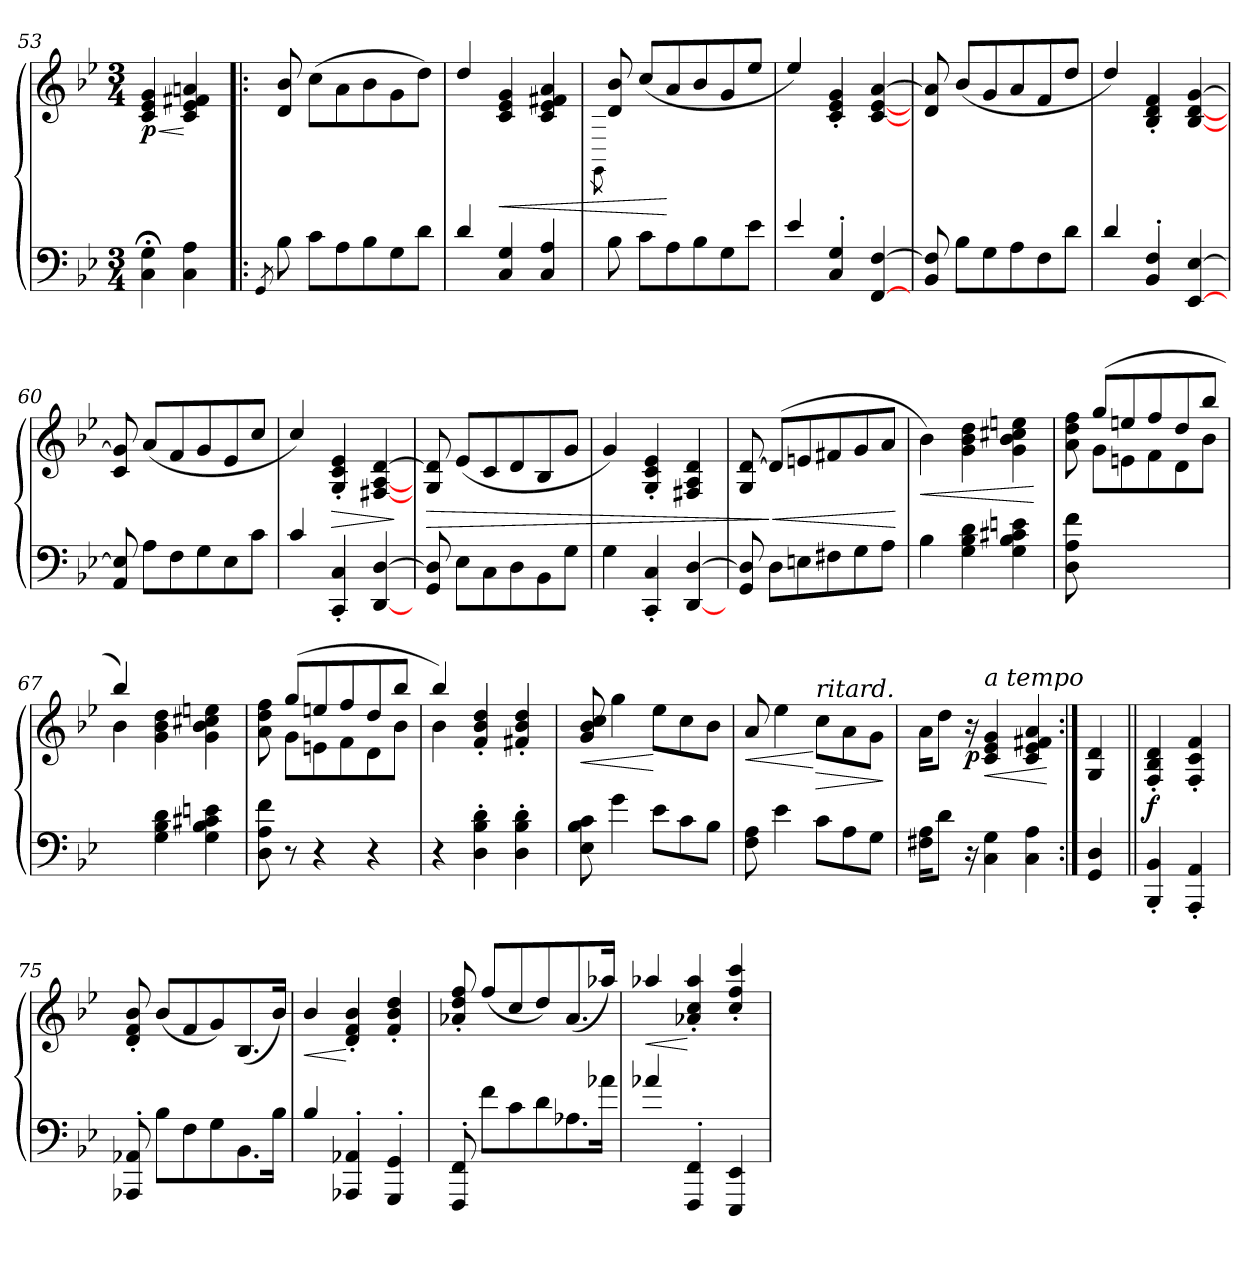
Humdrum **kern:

**kern	**kern	**dynam
*part1	*part1	*part1
*staff2	*staff1	*staff1/2
*clefF4	*clefG2	*
*k[b-e-]	*k[b-e-]	*
*B-:	*B-:	*
*M3/4	*M3/4	*
=53	=53	=53
*^	*	*
!	!	!LO:TX:a:t=a tempo	!
!	!	!	!LO:HP:b
*	*	*^	*
!	!	!	!	!LO:DY:n=1:b
4C\; 4G\;	2ryy	4c/ 4e-/ 4g/	2ryy	< p
4C\ 4A\	.	4c/ 4e-/ 4f#X/ 4ani/	.	[
!!LO:LB:g=z	!!
=54!|:	=54!|:	=54!|:	=54!|:	=54!|:
8qGG/	.	.	.	.
8B-\	2ryy	8d/ 8b-/	2ryy	.
8c\L	.	(>8cc\L	.	.
8A\	.	8a\	.	.
8B-\	.	8b-\	.	.
8G\	4ryy	8g\	4ryy	.
8d\J	.	8dd\J)	.	.
*	*	*v	*v	*
!!LO:LB:g=z
=55	=55	=55	=55
4d/	2.ryy	4dd/	.
!	!	!	!LO:HP:b
4C/ 4G/	.	4c/ 4e-/ 4g/	<
4C/ 4A/	.	4c/ 4e-/ 4f#X/ 4a/	.
=56	=56	=56	=56
*	*	*^	*
.	.	.	8qGG\	.
8B-\	2.ryy	8d/ 8b-/	2.ryy	.
8c\L	.	(>8cc/L	.	.
8A\	.	8a/	.	[
8B-\	.	8b-/	.	.
8G\	.	8g/	.	.
8e-\J	.	8ee-/J	.	.
*	*	*v	*v	*
=57	=57	=57	=57
4e-/	2.ryy	4ee-/)	.
4C/'> 4G/'>	.	4c/'< 4e-/'< 4g/'<	.
[4FF/ [4F/	.	[4c/ [4e-/ [4a/	.
=58	=58	=58	=58
8BB-/ 8F/]	2.ryy	8d/ 8a/]	.
8B-\L	.	(>8b-/L	.
8G\	.	8g/	.
8A\	.	8a/	.
8F\	.	8f/	.
8d\J	.	8dd/J	.
=59	=59	=59	=59
4d/	2.ryy	4dd/)	.
4BB-/'> 4F/'>	.	4B-/'< 4d/'< 4f/'<	.
[4EE-/ [4E-/	.	[4B-/ [4d/ [4g/	.
=60	=60	=60	=60
8AA/ 8E-/]	2.ryy	8c/ 8g/]	.
8A\L	.	(>8a/L	.
8F\	.	8f/	.
8G\	.	8g/	.
8E-\	.	8e-/	.
8c\J	.	8cc/J	.
=61	=61	=61	=61
4c/	2.ryy	4cc/)	.
!	!	!	!LO:HP:b
4CC/'< 4C/'<	.	4G/'< 4c/'< 4e-/'<	>
[4DD/ [4D/	.	[4F#X/ [4A/ [4d/	.
*v	*v	*	*
.	.	]
!!LO:PB:g=z
=62	=62	=62
!	!	!LO:HP:b
*	*^	*
8GG/ 8D/]	8G/ 8d/]	2ryy	>
8E-\L	(<8e-/L	.	.
8C\	8c/	.	.
8D\	8d/	.	.
8BB-\	8B-/	4ryy	.
8G\J	8g/J	.	.
=63	=63	=63	=63
4G\	4g/)	2ryy	.
4CC/'< 4C/'<	4G/'< 4c/'< 4e-/'<	.	.
[4DD/ [4D/	4F#/ 4A/ 4d/	4ryy	.
=64	=64	=64	=64
8GG/ 8D/]	8G/ [8d/	2ryy	.
!	!	!	!LO:HP:n=1:b
8D\L	(>8d/L]	.	] <
8En\	8en/	.	.
8F#X\	8f#X/	.	.
8G\	8g/	4ryy	.
8A\J	8a/J	.	.
*	*v	*v	*
.	.	[
=65	=65	=65
!	!	!LO:HP:b
*	*^	*
4B-\	4b-\)	2ryy	<
4G\ 4B-\ 4d\	4g\ 4b-\ 4dd\	.	.
4G\ 4B-\ 4c#X\ 4en\	4g\ 4b-\ 4cc#X\ 4een\	4ryy	.
*	*v	*v	*
.	.	[
=66	=66	=66
*	*^	*
8D\ 8A\ 8f\	8a\ 8dd\ 8ff\	8ryy	.
8ryy	(>8gg/L	8g\L	.
4ryy	8een/	8en\	.
.	8ff/	8f\	.
4ryy	8dd/	8d\	.
.	8bb-/J	8b-\J	.
=67	=67	=67	=67
4ryy	4bb-/)	4b-\	.
4G\ 4B-\ 4d\	4g\ 4b-\ 4dd\	4ryy	.
4G\ 4B-\ 4c#X\ 4en\	4g\ 4b-\ 4cc#X\ 4een\	4ryy	.
!!LO:LB:g=z	!!
=68	=68	=68	=68
8D\ 8A\ 8f\	8a\ 8dd\ 8ff\	8ryy	.
8r	(>8gg/L	8g\L	.
4r	8een/	8en\	.
.	8ff/	8f\	.
4r	8dd/	8d\	.
.	8bb-/J	8b-\J	.
=69	=69	=69	=69
4r	4bb-/)	4b-\	.
(>4D\'> 4B-\'> 4d\'>	4f/'> 4b-/'> 4dd/'>	4ryy	.
4D\'> 4B-\'> 4d\'>	4f#X/'> 4b-/'> 4dd/'>	4ryy	.
=70	=70	=70	=70
!	!	!	!LO:HP:b
8E-\ 8B-\ 8c\	8g/ 8b-/ 8cc/)	2ryy	<
4g\	4gg\	.	.
(>8e-\L	8ee-\L	.	[
8c\	8cc\	4ryy	.
8B-\J	8b-\J	.	.
=71	=71	=71	=71
!	!	!	!LO:HP:b
8F\ 8A\	8a/)	2ryy	<
4e-\	4ee-\	.	.
!	!LO:TX:a:i:t=ritard.	!	!
!	!	!	!LO:HP:n=1:b
(>8c\L	8cc\L	.	[ >
8A\	8a\	4ryy	.
8G\J	8g\J	.	.
*	*v	*v	*
.	.	]
=72	=72	=72
*	*^	*
16F#X\ 16A\KL	16a\KL	2ryy	.
8d\J	8dd\J)	.	.
!	!	!	!LO:DY:b
16r	16r	.	p
!	!LO:TX:a:i:t=a tempo	!	!
!	!	!	!LO:HP:b
4C\ 4G\	4c/ 4e-/ 4g/	.	<
4C\ 4A\	4c/ 4e-/ 4f#X/ 4a/	4ryy	.
*	*v	*v	*
.	.	[
=73:|!	=73:|!	=73:|!
*	*^	*
4GG/ 4D/	4G/ 4d/	4ryy	.
=74||	=74||	=74||	=74||
!	!	!	!LO:DY:b
4BBB-/'< 4BB-/'<	4F/'< 4B-/'< 4d/'<	2ryy	f
4AAA/'< 4AA/'<	4F/'< 4c/'< 4f/'<	.	.
*	*v	*v	*
!!LO:LB:g=z
=75	=75	=75
*^	*	*
8AAA-X/'< 8AA-X/'<	2.ryy	8d/'< 8f/'< 8b-/'<	.
8B-\L	.	(<8b-/L	.
8F\	.	8f/	.
8G\	.	8g/)	.
8.BB-\	.	(<8.B-/	.
16B-\Jk	.	16b-/Jk)	.
=76	=76	=76	=76
!	!	!	!LO:HP:b
4B-/	2.ryy	4b-/	<
4AAA-X/'< 4AA-X/'<	.	4d/'< 4f/'< 4b-/'<	[
4GGG/'< 4GG/'<	.	4f/'< 4b-/'< 4dd/'<	.
=77	=77	=77	=77
8FFF/'< 8FF/'<	2.ryy	8a-X/'> 8dd/'> 8ff/'>	.
8f\L	.	(>8ff/L	.
8c\	.	8cc/	.
8d\	.	8dd/)	.
8.A-X\	.	(>8.a-/	.
16a-\Jk	.	16aa-X/Jk)	.
=78	=78	=78	=78
!	!	!	!LO:HP:b
4a-X/	2.ryy	4aa-X/	<
4FFF/'< 4FF/'<	.	4a-/'> 4cc/'> 4aa-/'>	[
4EEE-/ 4EE-/	.	4cc/'> 4ff/'> 4ccc/'>	.
*v	*v	*	*
=	=	=
*-	*-	*-
